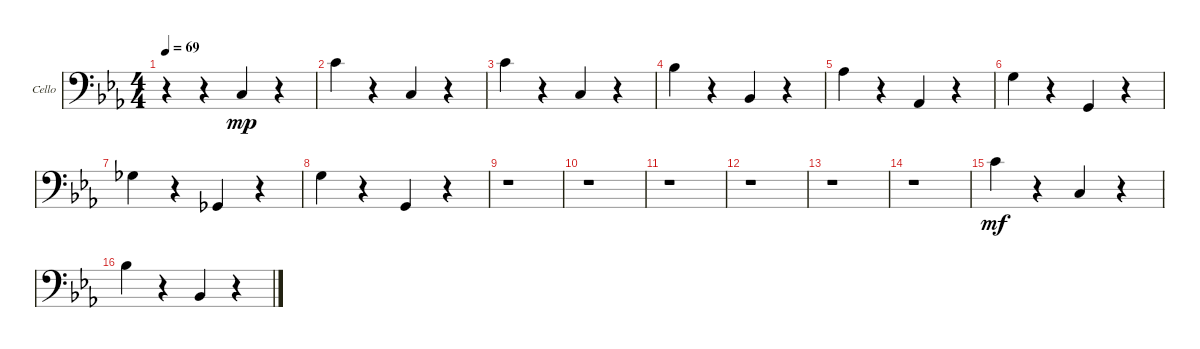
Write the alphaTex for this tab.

\defaultSystemsLayout 4
\bracketExtendMode groupsimilarinstruments
\firstSystemTrackNameOrientation horizontal
\otherSystemsTrackNameOrientation horizontal
\track ("Violoncello & Basso" "Cello") {instrument cello}
\staff {score}
\tuning (A3 D3 G2 C2)
\ts (4 4)
\tempo 69
\clef f4
\ks cminor
r.4{dy mp instrument cello} r.4 5.3.4 r.4 |
10.2.4 r.4 5.3.4 r.4 |
10.2.4 r.4 5.3.4 r.4 |
1.1.4 r.4 3.3.4 r.4 |
6.2.4 r.4 1.3.4 r.4 |
5.2.4 r.4 0.3.4 r.4 |
4.2.4 r.4 6.4.4 r.4 |
5.2.4 r.4 0.3.4 r.4 |
r.1 |
r.1 |
r.1 |
r.1 |
r.1 |
r.1 |
10.2.4{dy mf} r.4 5.3.4 r.4 |
1.1.4 r.4 3.3.4 r.4
